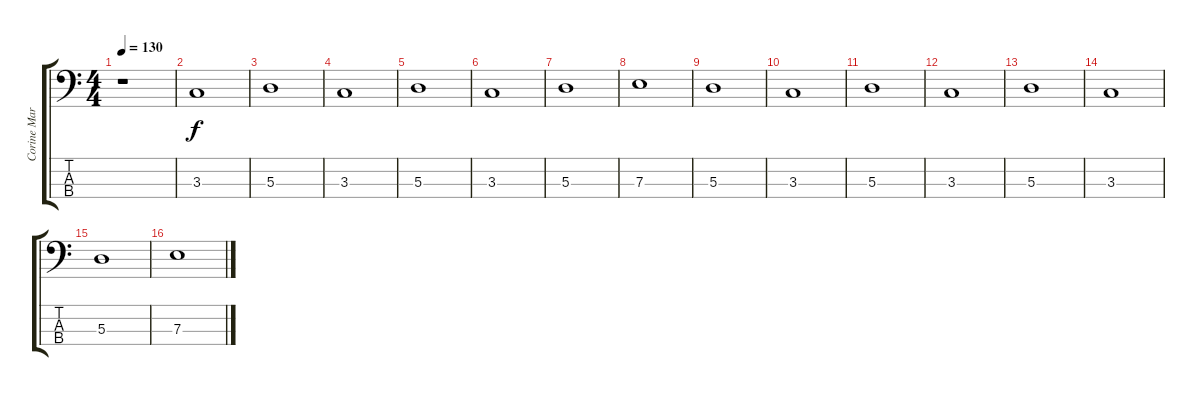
\track ("Corine Mariennau" "Corine Mar") {instrument electricbassfinger}
\staff {score tabs}
\tuning (G2 D2 A1 E1) {hide}
\ts (4 4)
\tempo 130
\clef f4
\ks c
r.1{dy f instrument electricbassfinger} |
3.3.1 |
5.3.1 |
3.3.1 |
5.3.1 |
3.3.1 |
5.3.1 |
7.3.1 |
5.3.1 |
3.3.1 |
5.3.1 |
3.3.1 |
5.3.1 |
3.3.1 |
5.3.1 |
7.3.1
